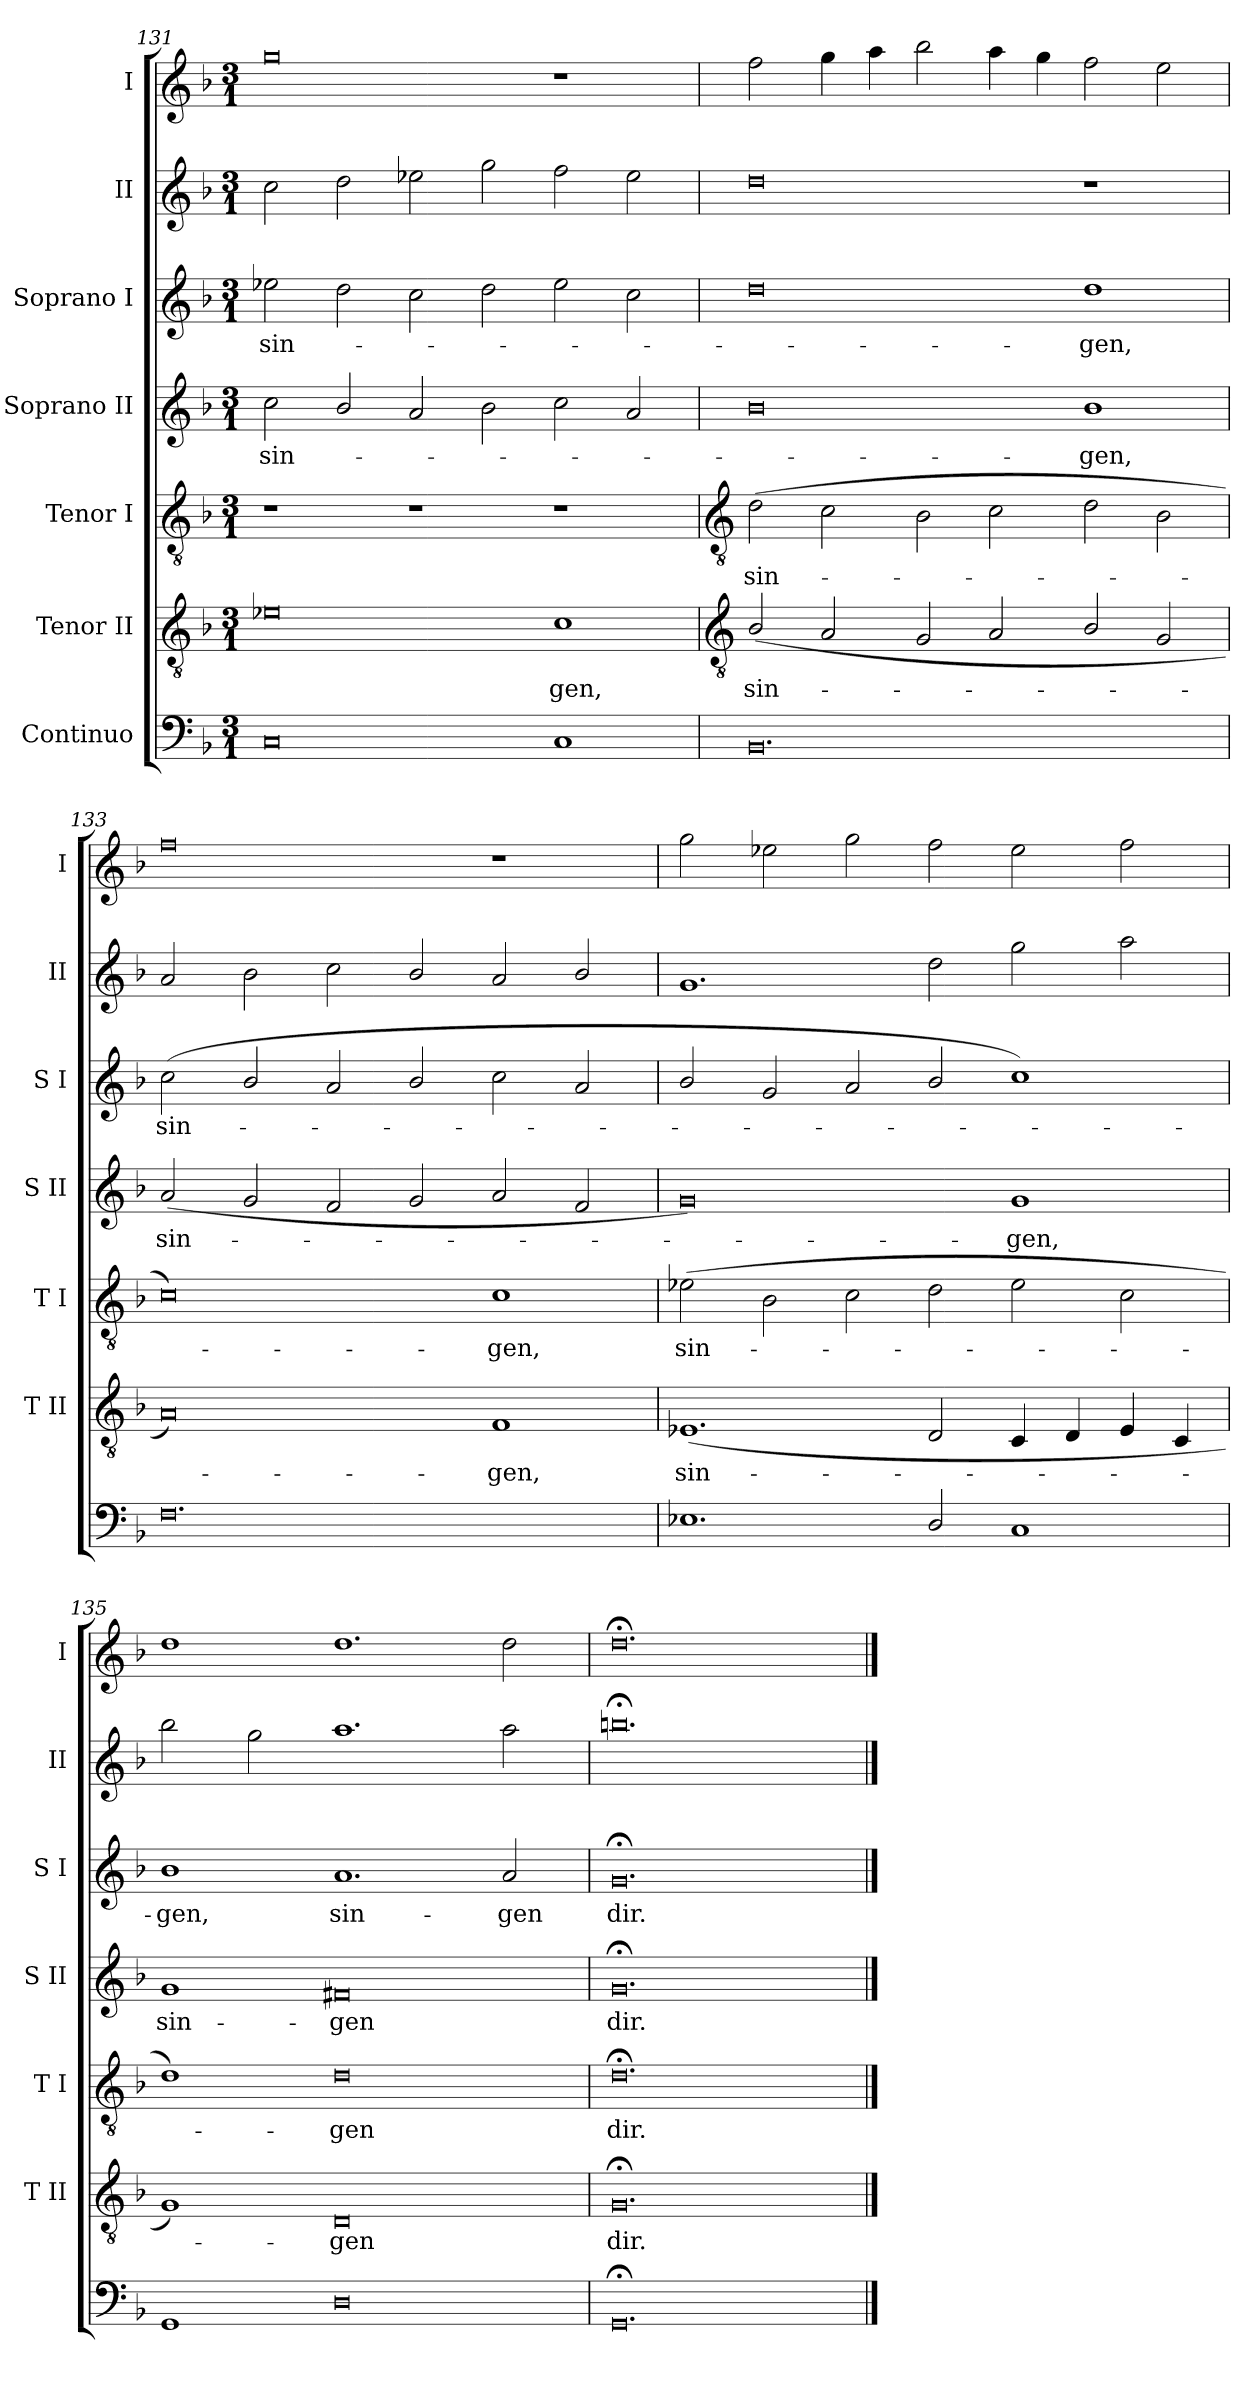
**kern	**kern	**text	**kern	**text	**kern	**text	**kern	**text	**kern	**kern
*part7	*part6	*part6	*part5	*part5	*part4	*part4	*part3	*part3	*part2	*part1
*staff7	*staff6	*staff6	*staff5	*staff5	*staff4	*staff4	*staff3	*staff3	*staff2	*staff1
*I"Continuo	*I"Tenor II	*	*I"Tenor I	*	*I"Soprano II	*	*I"Soprano I	*	*I"II	*I"I
*	*I'T II	*	*I'T I	*	*I'S II	*	*I'S I	*	*I'II	*I'I
*clefF4	*clefGv2	*	*clefGv2	*	*clefG2	*	*clefG2	*	*clefG2	*clefG2
*k[b-]	*k[b-]	*	*k[b-]	*	*k[b-]	*	*k[b-]	*	*k[b-]	*k[b-]
*F:	*F:	*	*F:	*	*F:	*	*F:	*	*F:	*F:
*M3/1	*M3/1	*	*M3/1	*	*M3/1	*	*M3/1	*	*M3/1	*M3/1
=131	=131	=131	=131	=131	=131	=131	=131	=131	=131	=131
!	!	!	!	!	!	!LO:LY:b	!	!LO:LY:b	!	!
0C	0e-X	.	1r	.	2cc	sin-	2ee-X	sin-	2cc	0gg
.	.	.	.	.	2b-/	.	2dd	.	2dd	.
.	.	.	1r	.	2a	.	2cc	.	2ee-X	.
.	.	.	.	.	2b-	.	2dd	.	2gg	.
!	!	!LO:LY:b	!	!	!	!	!	!	!	!
1C	1c	gen,	1r	.	2cc	.	2ee-	.	2ff	1r
.	.	.	.	.	2a	.	2cc	.	2ee-	.
!!LO:LB:g=z
=132	=132	=132	=132	=132	=132	=132	=132	=132	=132	=132
*	*clefGv2	*	*clefGv2	*	*	*	*	*	*	*
!	!	!LO:LY:b	!	!LO:LY:b	!	!	!	!	!	!
0.BB-	(<2B-/	sin-	(>2d	sin-	0b-	.	0dd	.	0dd	2ff
.	2A	.	2c	.	.	.	.	.	.	4gg
.	.	.	.	.	.	.	.	.	.	4aa
.	2G	.	2B-	.	.	.	.	.	.	2bb-
.	2A	.	2c	.	.	.	.	.	.	4aa
.	.	.	.	.	.	.	.	.	.	4gg
!	!	!	!	!	!	!LO:LY:b	!	!LO:LY:b	!	!
.	2B-/	.	2d	.	1b-	gen,	1dd	gen,	1r	2ff
.	2G	.	2B-	.	.	.	.	.	.	2ee
=133	=133	=133	=133	=133	=133	=133	=133	=133	=133	=133
!	!	!	!	!	!	!LO:LY:b	!	!LO:LY:b	!	!
0.F	0A)	.	0c)	.	(<2a	sin-	(<2cc	sin-	2a	0ff
.	.	.	.	.	2g	.	2b-/	.	2b-	.
.	.	.	.	.	2f	.	2a	.	2cc	.
.	.	.	.	.	2g	.	2b-/	.	2b-/	.
!	!	!LO:LY:b	!	!LO:LY:b	!	!	!	!	!	!
.	1F	gen,	1c	gen,	2a	.	2cc	.	2a	1r
.	.	.	.	.	2f	.	2a	.	2b-/	.
=134	=134	=134	=134	=134	=134	=134	=134	=134	=134	=134
!	!	!LO:LY:b	!	!LO:LY:b	!	!	!	!	!	!
1.E-X	(<1.E-X	sin-	(>2e-X	sin-	0g)	.	2b-/	.	1.g	2gg
.	.	.	2B-	.	.	.	2g	.	.	2ee-X
.	.	.	2c	.	.	.	2a	.	.	2gg
2D/	2D	.	2d	.	.	.	2b-/	.	2dd	2ff
!	!	!	!	!	!	!LO:LY:b	!	!	!	!
1C	4C	.	2e-	.	1g	gen,	1cc/)	.	2gg	2ee-
.	4D	.	.	.	.	.	.	.	.	.
.	4E-	.	2c	.	.	.	.	.	2aa	2ff
.	4C	.	.	.	.	.	.	.	.	.
=135	=135	=135	=135	=135	=135	=135	=135	=135	=135	=135
!	!	!	!	!	!	!LO:LY:b	!	!LO:LY:b	!	!
1GG	1G)	.	1d)	.	1g	sin-	1b-	gen,	2bb-	1dd
.	.	.	.	.	.	.	.	.	2gg	.
!	!	!LO:LY:b	!	!LO:LY:b	!	!LO:LY:b	!	!LO:LY:b	!	!
0D	0D	gen	0d	gen	0f#X	-gen	1.a	sin-	1.aa	1.dd
!	!	!	!	!	!	!	!	!LO:LY:b	!	!
.	.	.	.	.	.	.	2a	-gen	2aa	2dd
=136	=136	=136	=136	=136	=136	=136	=136	=136	=136	=136
!	!	!LO:LY:b	!	!LO:LY:b	!	!LO:LY:b	!	!LO:LY:b	!	!
0.GG;<	0.G;<	dir.	0.d;<	dir.	0.g;<	dir.	0.g;<	dir.	0.bbn;<	0.dd;<
==	==	==	==	==	==	==	==	==	==	==
*-	*-	*-	*-	*-	*-	*-	*-	*-	*-	*-
